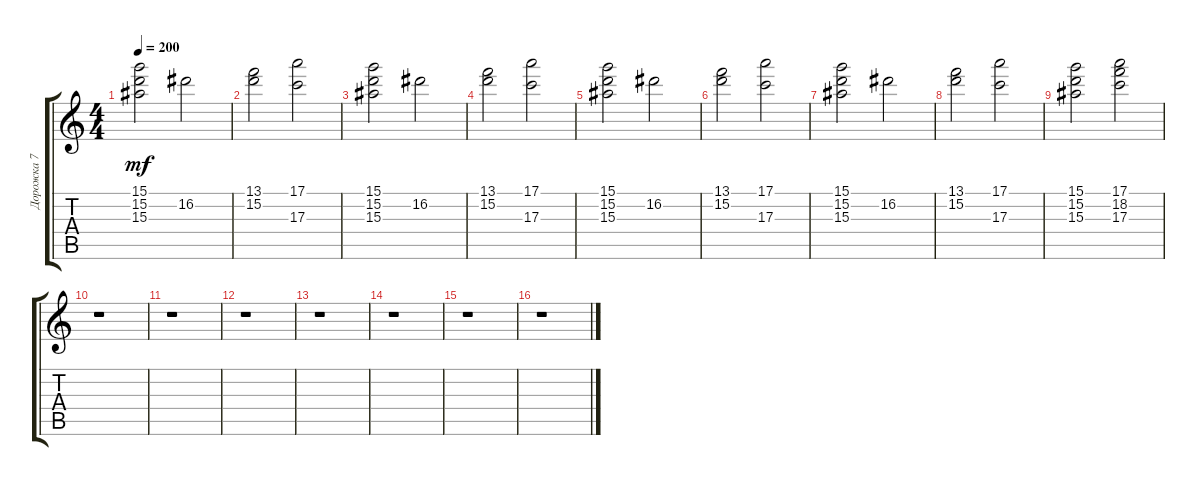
\track ("Дорожка 7" "Дорожка 7") {instrument slapbass1}
\staff {score tabs}
\tuning (E4 B3 G3 D3 A2 E2) {hide}
\ts (4 4)
\tempo 200
\clef g2
\ks c
(15.1 15.2 15.3).2{dy mf} 16.2.2 |
(13.1 15.2).2 (17.1 17.3).2 |
(15.1 15.2 15.3).2 16.2.2 |
(13.1 15.2).2 (17.1 17.3).2 |
(15.1 15.2 15.3).2 16.2.2 |
(13.1 15.2).2 (17.1 17.3).2 |
(15.1 15.2 15.3).2 16.2.2 |
(13.1 15.2).2 (17.1 17.3).2 |
(15.1 15.2 15.3).2 (17.1 18.2 17.3).2 |
r.1 |
r.1 |
r.1 |
r.1 |
r.1 |
r.1 |
r.1
